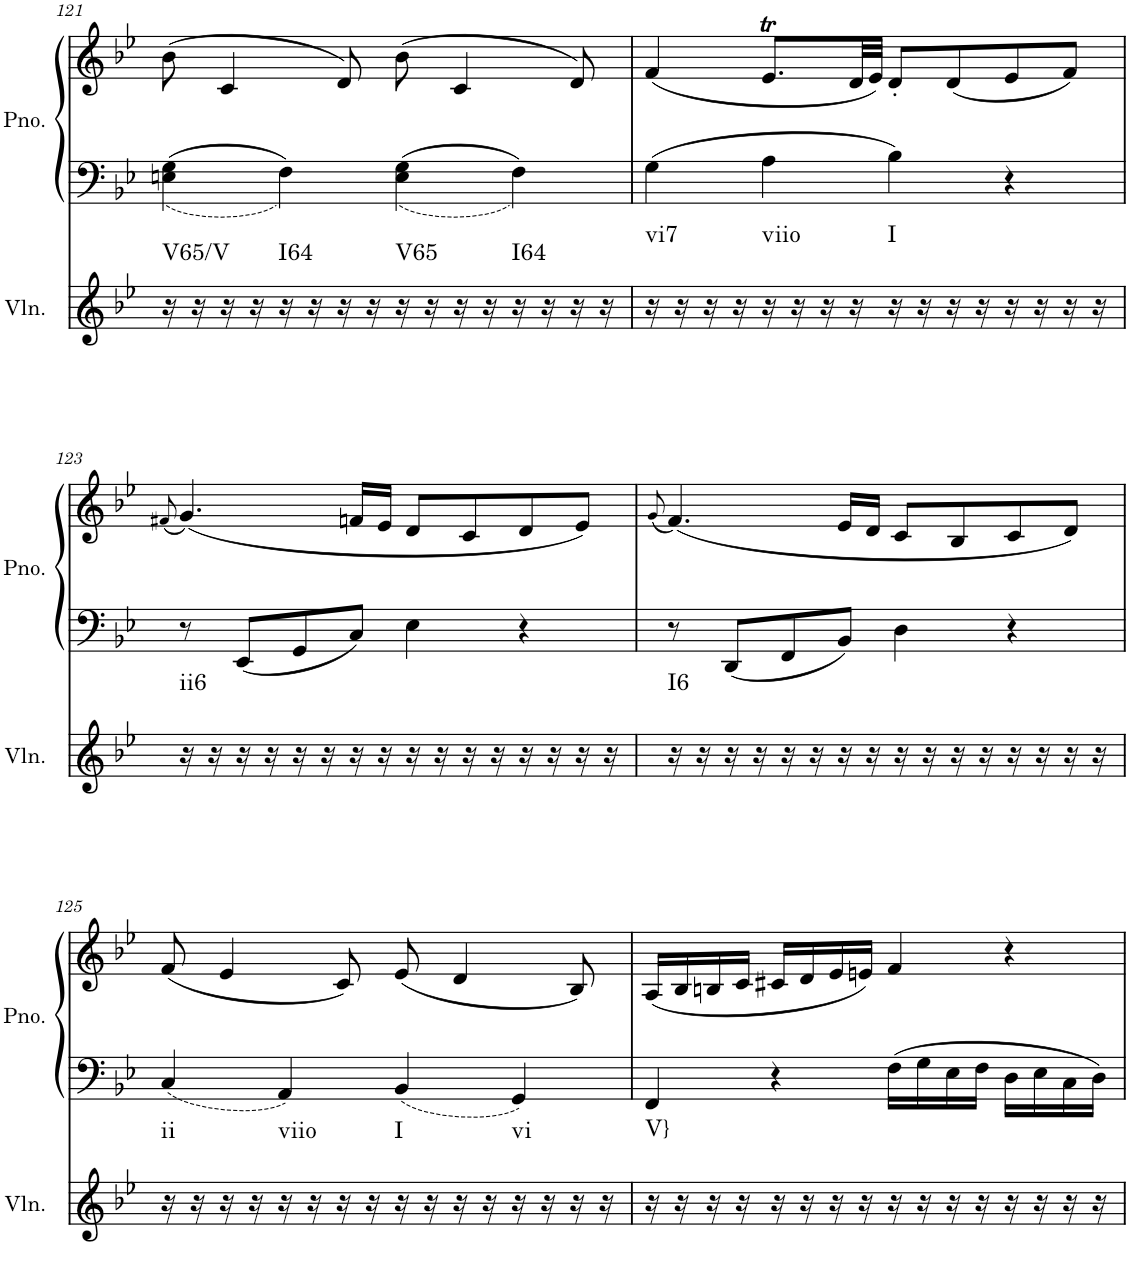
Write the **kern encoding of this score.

**kern	**harte	**kern	**kern
*part2	*part2	*part1	*part1
*staff3	*	*staff2	*staff1
*I"Violin	*	*I"Piano, Piano right	*
*I'Vln.	*	*I'Pno.	*
!!LO:PB:g=z
*clefG2	*	*clefF4	*clefG2
*k[b-e-]	*	*k[b-e-]	*k[b-e-]
*M4/4	*	*M4/4	*M4/4
*met(c)	*	*met(c)	*met(c)
=121	=121	=121	=121
!	!LO:H:kt=V65/V	!	!
16r	N	4En\ 4G\	(8b-\
16r	.	.	.
16r	.	.	4c/
16r	.	.	.
!	!LO:H:kt=I64	!	!
16r	N	4F\	.
16r	.	.	.
16r	.	.	8d/)
16r	.	.	.
!	!LO:H:kt=V65	!	!
16r	N	4E\ 4G\	(8b-\
16r	.	.	.
16r	.	.	4c/
16r	.	.	.
!	!LO:H:kt=I64	!	!
16r	N	4F\	.
16r	.	.	.
16r	.	.	8d/)
16r	.	.	.
=122	=122	=122	=122
!	!LO:H:kt=vi7	!	!
16r	N	4G\	(4f/
16r	.	.	.
16r	.	.	.
16r	.	.	.
!	!LO:H:kt=viio	!	!
16r	N	4A\	8.e-T/L
16r	.	.	.
16r	.	.	.
16r	.	.	32d/LL
.	.	.	32e-/JJJ)
!	!LO:H:kt=I	!	!
16r	N	4B-\	8d'/L
16r	.	.	.
16r	.	.	(8d/
16r	.	.	.
16r	.	4r	8e-/
16r	.	.	.
16r	.	.	8f/J)
16r	.	.	.
!!LO:LB:g=z
=123	=123	=123	=123
.	.	.	(8qf#X/
!	!LO:H:kt=ii6	!	!
16r	N	8r	(4.g/)
16r	.	.	.
16r	.	8EE-/L	.
16r	.	.	.
16r	.	8GG/	.
16r	.	.	.
16r	.	8C/J	16fn/LL
16r	.	.	16e-/JJ
16r	.	4E-\	8d/L
16r	.	.	.
16r	.	.	8c/
16r	.	.	.
16r	.	4r	8d/
16r	.	.	.
16r	.	.	8e-/J)
16r	.	.	.
=124	=124	=124	=124
.	.	.	(8qg/
!	!LO:H:kt=I6	!	!
16r	N	8r	(4.f/)
16r	.	.	.
16r	.	8DD/L	.
16r	.	.	.
16r	.	8FF/	.
16r	.	.	.
16r	.	8BB-/J	16e-/LL
16r	.	.	16d/JJ
16r	.	4D\	8c/L
16r	.	.	.
16r	.	.	8B-/
16r	.	.	.
16r	.	4r	8c/
16r	.	.	.
16r	.	.	8d/J)
16r	.	.	.
!!LO:LB:g=z
=125	=125	=125	=125
!	!LO:H:kt=ii	!	!
16r	N	4C/	(8f/
16r	.	.	.
16r	.	.	4e-/
16r	.	.	.
!	!LO:H:kt=viio	!	!
16r	N	4AA/	.
16r	.	.	.
16r	.	.	8c/)
16r	.	.	.
!	!LO:H:kt=I	!	!
16r	N	4BB-/	(8e-/
16r	.	.	.
16r	.	.	4d/
16r	.	.	.
!	!LO:H:kt=vi	!	!
16r	N	4GG/	.
16r	.	.	.
16r	.	.	8B-/)
16r	.	.	.
=126	=126	=126	=126
!	!LO:H:kt=V}	!	!
16r	N	4FF/	(16A/LL
16r	.	.	16B-/
16r	.	.	16Bn/
16r	.	.	16c/JJ
16r	.	4r	16c#X/LL
16r	.	.	16d/
16r	.	.	16e-/
16r	.	.	16en/JJ)
16r	.	16F\LL	4f/
16r	.	16G\	.
16r	.	16E-\	.
16r	.	16F\JJ	.
16r	.	16D\LL	4r
16r	.	16E-\	.
16r	.	16C\	.
16r	.	16D\JJ	.
=	=	=	=
*-	*-	*-	*-
